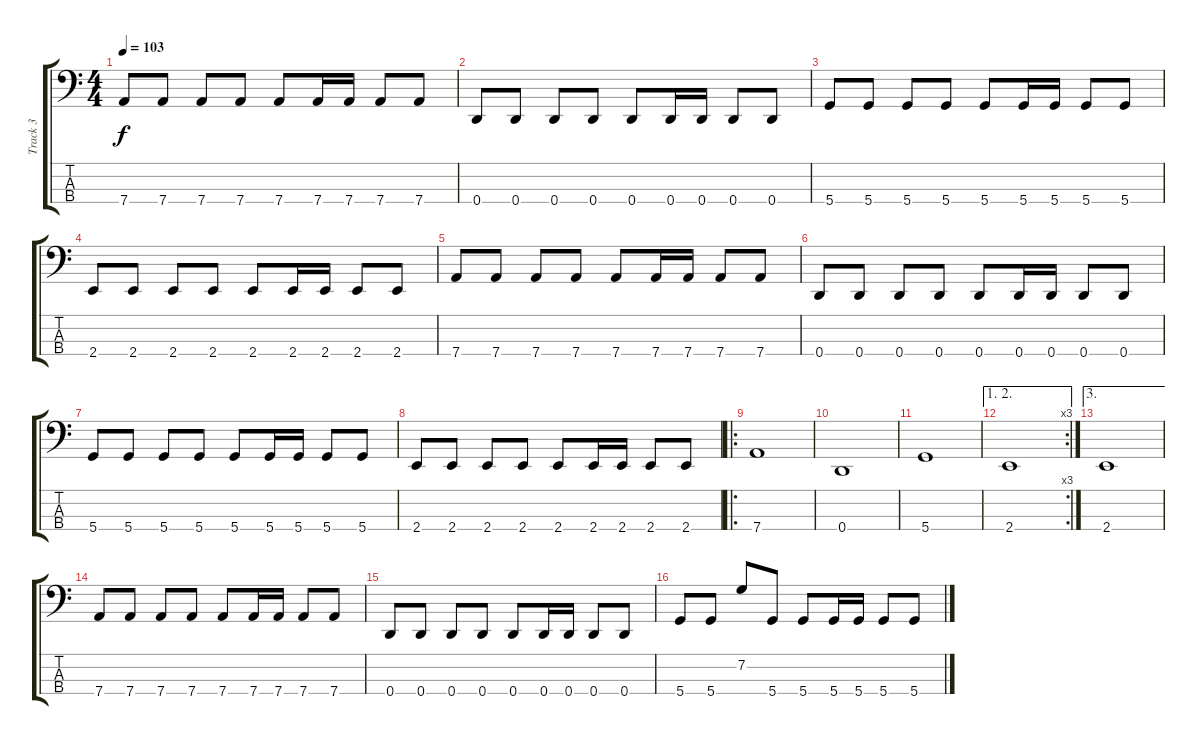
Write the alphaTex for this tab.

\track ("Track 3" "Track 3") {instrument electricbassfinger}
\staff {score tabs}
\tuning (F2 C2 G1 D1) {hide}
\ts (4 4)
\tempo 103
\clef f4
\ks c
7.4.8{dy f} 7.4.8 7.4.8 7.4.8 7.4.8 7.4.16 7.4.16 7.4.8 7.4.8 |
0.4.8 0.4.8 0.4.8 0.4.8 0.4.8 0.4.16 0.4.16 0.4.8 0.4.8 |
5.4.8 5.4.8 5.4.8 5.4.8 5.4.8 5.4.16 5.4.16 5.4.8 5.4.8 |
2.4.8 2.4.8 2.4.8 2.4.8 2.4.8 2.4.16 2.4.16 2.4.8 2.4.8 |
7.4.8 7.4.8 7.4.8 7.4.8 7.4.8 7.4.16 7.4.16 7.4.8 7.4.8 |
0.4.8 0.4.8 0.4.8 0.4.8 0.4.8 0.4.16 0.4.16 0.4.8 0.4.8 |
5.4.8 5.4.8 5.4.8 5.4.8 5.4.8 5.4.16 5.4.16 5.4.8 5.4.8 |
2.4.8 2.4.8 2.4.8 2.4.8 2.4.8 2.4.16 2.4.16 2.4.8 2.4.8 |
\ro
7.4.1 |
0.4.1 |
5.4.1 |
\ae (1 2)
\rc 3
2.4.1 |
\ae 3
2.4.1 |
7.4.8 7.4.8 7.4.8 7.4.8 7.4.8 7.4.16 7.4.16 7.4.8 7.4.8 |
0.4.8 0.4.8 0.4.8 0.4.8 0.4.8 0.4.16 0.4.16 0.4.8 0.4.8 |
5.4.8 5.4.8 7.2.8 5.4.8 5.4.8 5.4.16 5.4.16 5.4.8 5.4.8
